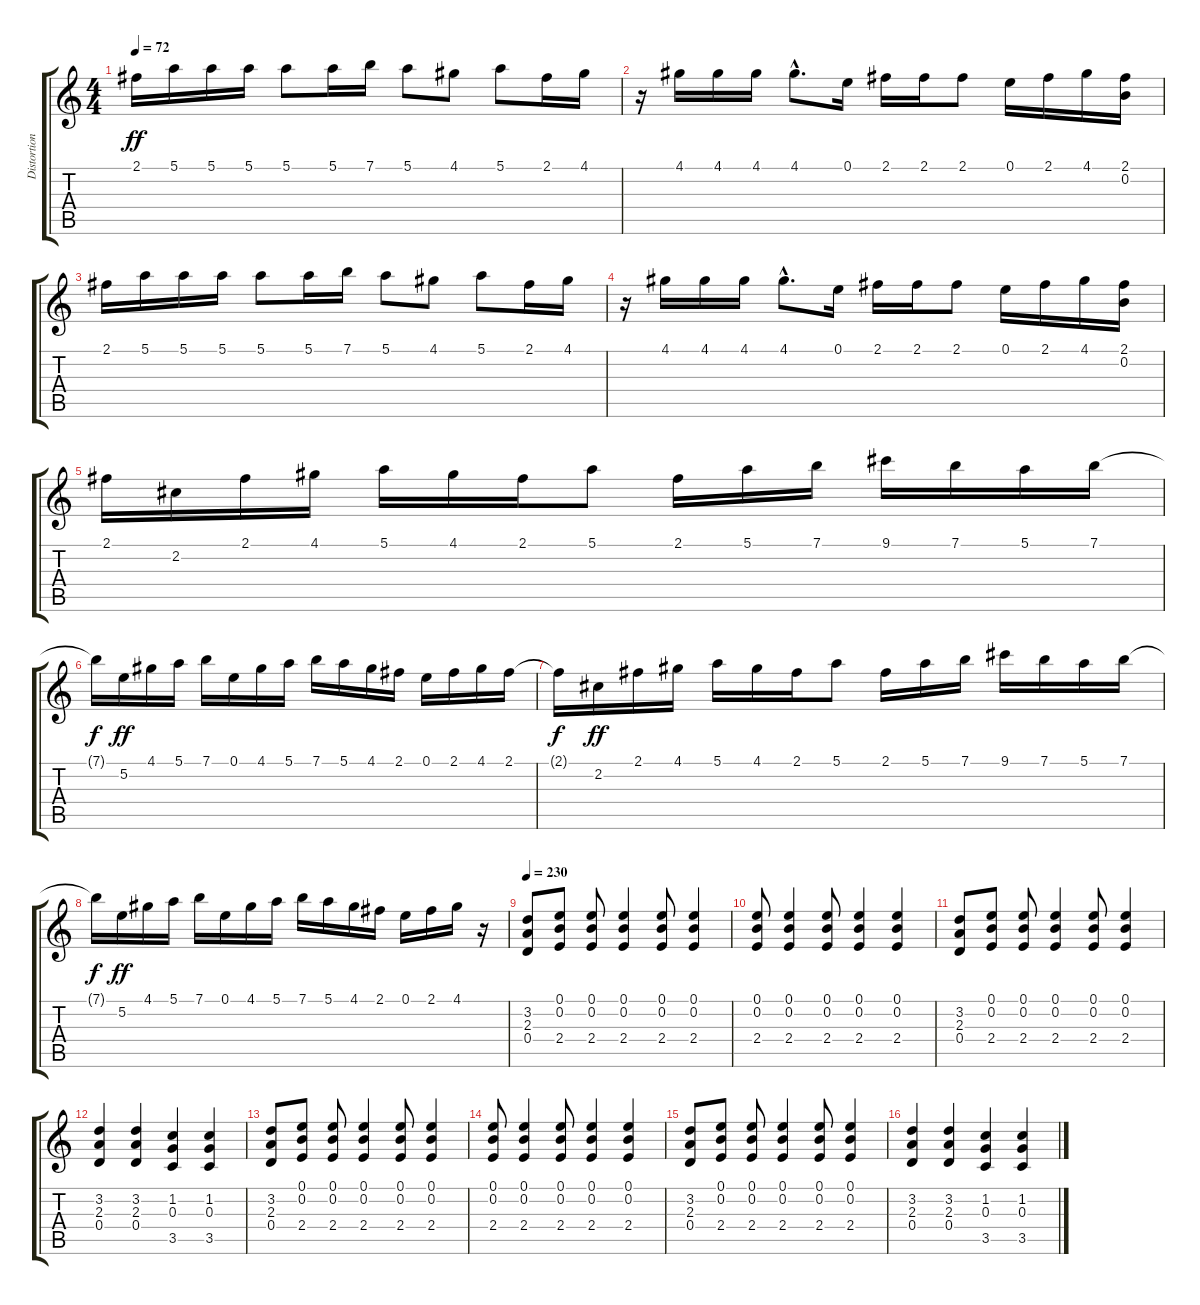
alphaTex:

\track ("Distortion Guitar 1" "Distortion") {instrument distortionguitar}
\staff {score tabs}
\tuning (E4 B3 G3 D3 A2 E2) {hide}
\ts (4 4)
\tempo 72
\clef g2
\ks c
2.1.16{dy ff} 5.1.16 5.1.16 5.1.16 5.1.8 5.1.16 7.1.16 5.1.8 4.1.8 5.1.8 2.1.16 4.1.16 |
r.16 4.1.16 4.1.16 4.1.16 4.1{hac}.8{d} 0.1.16 2.1.16 2.1.16 2.1.8 0.1.16 2.1.16 4.1.16 (2.1 0.2).16 |
2.1.16 5.1.16 5.1.16 5.1.16 5.1.8 5.1.16 7.1.16 5.1.8 4.1.8 5.1.8 2.1.16 4.1.16 |
r.16 4.1.16 4.1.16 4.1.16 4.1{hac}.8{d} 0.1.16 2.1.16 2.1.16 2.1.8 0.1.16 2.1.16 4.1.16 (2.1 0.2).16 |
2.1.16 2.2.16 2.1.16 4.1.16 5.1.16 4.1.16 2.1.16 5.1.8 2.1.16 5.1.16 7.1.16 9.1.16 7.1.16 5.1.16 7.1.16 |
7.1{t}.16{dy f} 5.2.16{dy ff} 4.1.16 5.1.16 7.1.16 0.1.16 4.1.16 5.1.16 7.1.16 5.1.16 4.1.16 2.1.16 0.1.16 2.1.16 4.1.16 2.1.16 |
2.1{t}.16{dy f} 2.2.16{dy ff} 2.1.16 4.1.16 5.1.16 4.1.16 2.1.16 5.1.8 2.1.16 5.1.16 7.1.16 9.1.16 7.1.16 5.1.16 7.1.16 |
7.1{t}.16{dy f} 5.2.16{dy ff} 4.1.16 5.1.16 7.1.16 0.1.16 4.1.16 5.1.16 7.1.16 5.1.16 4.1.16 2.1.16 0.1.16 2.1.16 4.1.16 r.16 |
\tempo 230
(3.2 2.3 0.4).8 (0.1 0.2 2.4).8 (0.1 0.2 2.4).8 (0.1 0.2 2.4).4 (0.1 0.2 2.4).8 (0.1 0.2 2.4).4 |
(0.1 0.2 2.4).8 (0.1 0.2 2.4).4 (0.1 0.2 2.4).8 (0.1 0.2 2.4).4 (0.1 0.2 2.4).4 |
(3.2 2.3 0.4).8 (0.1 0.2 2.4).8 (0.1 0.2 2.4).8 (0.1 0.2 2.4).4 (0.1 0.2 2.4).8 (0.1 0.2 2.4).4 |
(3.2 2.3 0.4).4 (3.2 2.3 0.4).4 (1.2 0.3 3.5).4 (1.2 0.3 3.5).4 |
(3.2 2.3 0.4).8 (0.1 0.2 2.4).8 (0.1 0.2 2.4).8 (0.1 0.2 2.4).4 (0.1 0.2 2.4).8 (0.1 0.2 2.4).4 |
(0.1 0.2 2.4).8 (0.1 0.2 2.4).4 (0.1 0.2 2.4).8 (0.1 0.2 2.4).4 (0.1 0.2 2.4).4 |
(3.2 2.3 0.4).8 (0.1 0.2 2.4).8 (0.1 0.2 2.4).8 (0.1 0.2 2.4).4 (0.1 0.2 2.4).8 (0.1 0.2 2.4).4 |
(3.2 2.3 0.4).4 (3.2 2.3 0.4).4 (1.2 0.3 3.5).4 (1.2 0.3 3.5).4
